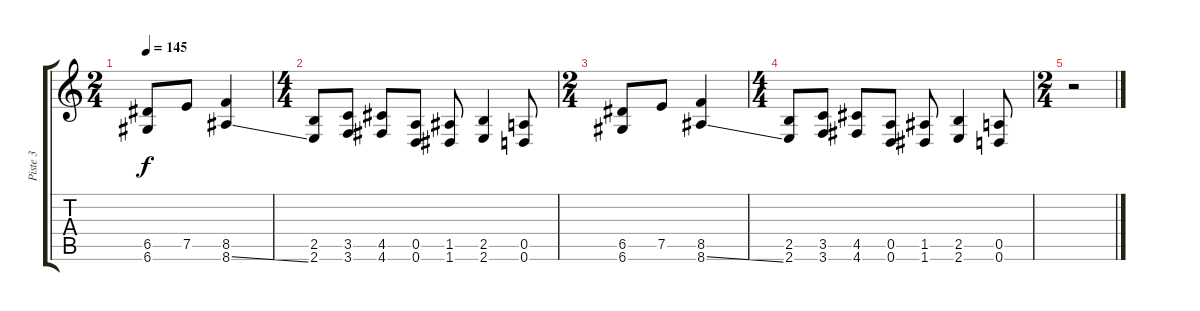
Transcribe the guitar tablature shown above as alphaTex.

\track ("Piste 3" "Piste 3") {instrument electricbassfinger}
\staff {score tabs}
\tuning (E4 B3 G3 D3 A2 D2) {hide}
\ts (2 4)
\tempo 145
\clef g2
\ks c
(6.5 6.6).8{dy f} 7.5.8 (8.5 8.6{ss}).4 |
\ts (4 4)
(2.5 2.6).8 (3.5 3.6).8 (4.5 4.6).8 (0.5 0.6).8 (1.5 1.6).8 (2.5 2.6).4 (0.5 0.6).8 |
\ts (2 4)
(6.5 6.6).8 7.5.8 (8.5 8.6{ss}).4 |
\ts (4 4)
(2.5 2.6).8 (3.5 3.6).8 (4.5 4.6).8 (0.5 0.6).8 (1.5 1.6).8 (2.5 2.6).4 (0.5 0.6).8 |
\ts (2 4)
r.2
